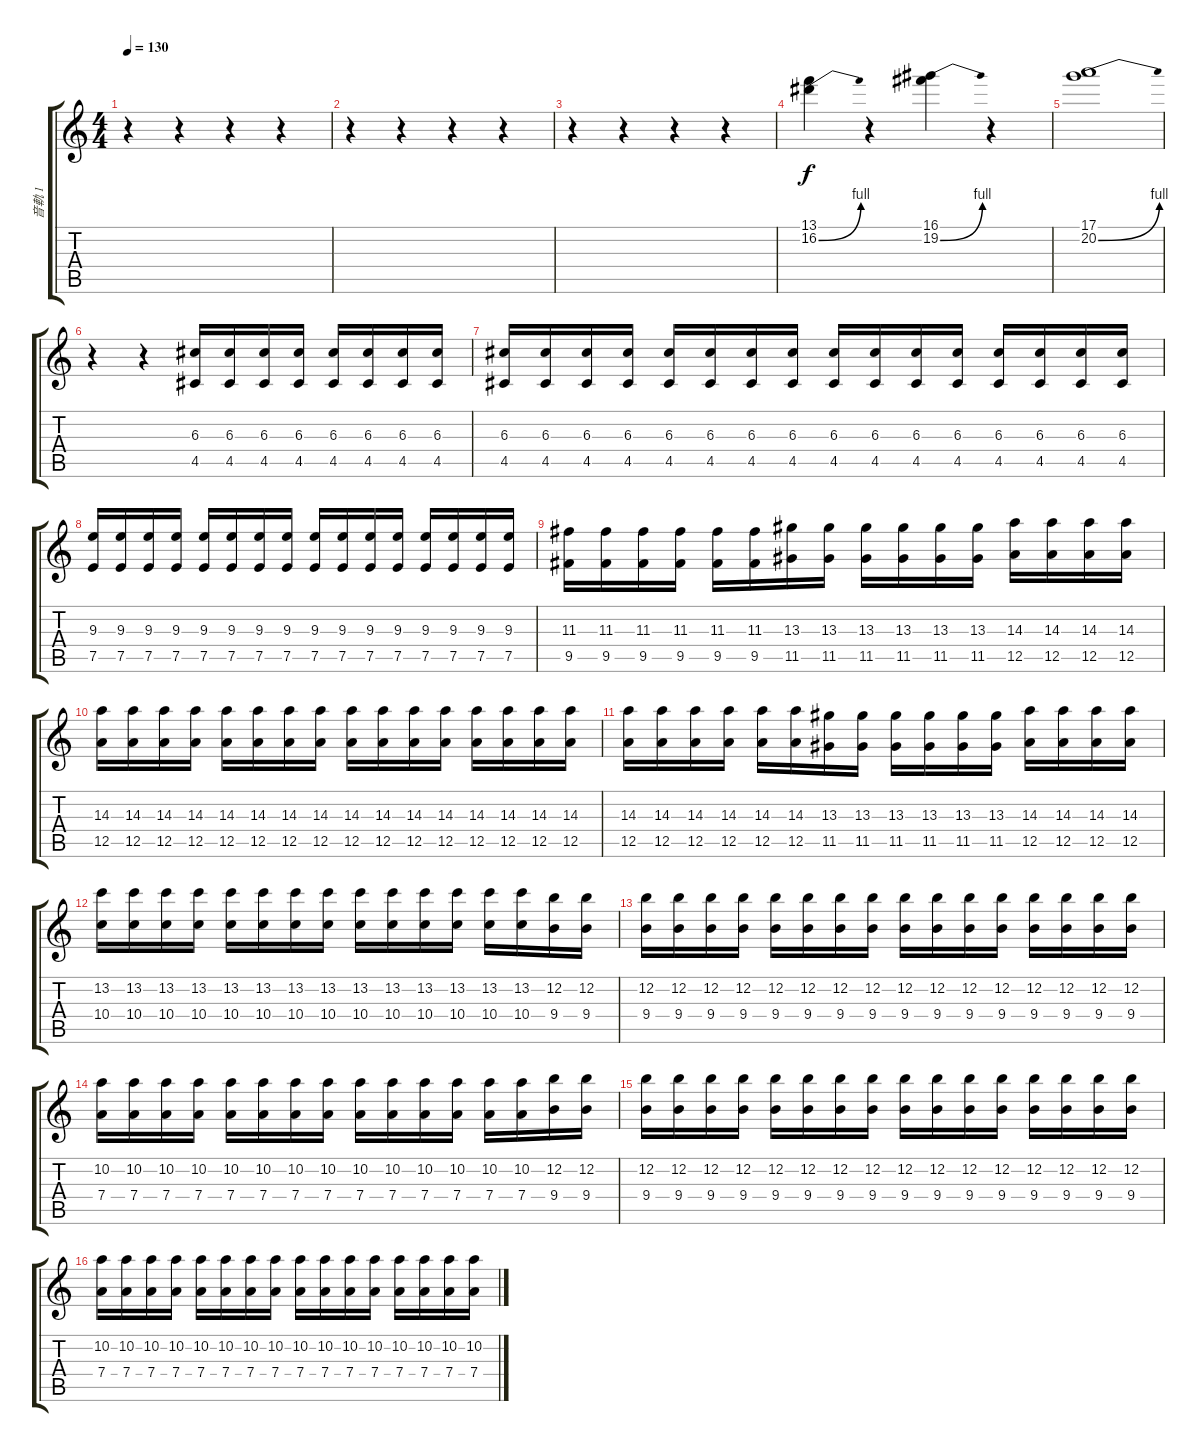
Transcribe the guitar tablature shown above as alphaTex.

\track ("音軌 1" "音軌 1") {instrument overdrivenguitar}
\staff {score tabs}
\tuning (E4 B3 G3 D3 A2 E2) {hide}
\ts (4 4)
\tempo 130
\clef g2
\ks c
r.4{dy f} r.4 r.4 r.4 |
r.4 r.4 r.4 r.4 |
r.4 r.4 r.4 r.4 |
(13.1 16.2{be (bend 0 0 60 4)}).4 r.4 (16.1 19.2{be (bend 0 0 60 4)}).4 r.4 |
(17.1 20.2{be (bend 0 0 60 4)}).1 |
r.4 r.4 (6.3 4.5).16 (6.3 4.5).16 (6.3 4.5).16 (6.3 4.5).16 (6.3 4.5).16 (6.3 4.5).16 (6.3 4.5).16 (6.3 4.5).16 |
(6.3 4.5).16 (6.3 4.5).16 (6.3 4.5).16 (6.3 4.5).16 (6.3 4.5).16 (6.3 4.5).16 (6.3 4.5).16 (6.3 4.5).16 (6.3 4.5).16 (6.3 4.5).16 (6.3 4.5).16 (6.3 4.5).16 (6.3 4.5).16 (6.3 4.5).16 (6.3 4.5).16 (6.3 4.5).16 |
(9.3 7.5).16 (9.3 7.5).16 (9.3 7.5).16 (9.3 7.5).16 (9.3 7.5).16 (9.3 7.5).16 (9.3 7.5).16 (9.3 7.5).16 (9.3 7.5).16 (9.3 7.5).16 (9.3 7.5).16 (9.3 7.5).16 (9.3 7.5).16 (9.3 7.5).16 (9.3 7.5).16 (9.3 7.5).16 |
(11.3 9.5).16 (11.3 9.5).16 (11.3 9.5).16 (11.3 9.5).16 (11.3 9.5).16 (11.3 9.5).16 (13.3 11.5).16 (13.3 11.5).16 (13.3 11.5).16 (13.3 11.5).16 (13.3 11.5).16 (13.3 11.5).16 (14.3 12.5).16 (14.3 12.5).16 (14.3 12.5).16 (14.3 12.5).16 |
(14.3 12.5).16 (14.3 12.5).16 (14.3 12.5).16 (14.3 12.5).16 (14.3 12.5).16 (14.3 12.5).16 (14.3 12.5).16 (14.3 12.5).16 (14.3 12.5).16 (14.3 12.5).16 (14.3 12.5).16 (14.3 12.5).16 (14.3 12.5).16 (14.3 12.5).16 (14.3 12.5).16 (14.3 12.5).16 |
(14.3 12.5).16 (14.3 12.5).16 (14.3 12.5).16 (14.3 12.5).16 (14.3 12.5).16 (14.3 12.5).16 (13.3 11.5).16 (13.3 11.5).16 (13.3 11.5).16 (13.3 11.5).16 (13.3 11.5).16 (13.3 11.5).16 (14.3 12.5).16 (14.3 12.5).16 (14.3 12.5).16 (14.3 12.5).16 |
(13.2 10.4).16 (13.2 10.4).16 (13.2 10.4).16 (13.2 10.4).16 (13.2 10.4).16 (13.2 10.4).16 (13.2 10.4).16 (13.2 10.4).16 (13.2 10.4).16 (13.2 10.4).16 (13.2 10.4).16 (13.2 10.4).16 (13.2 10.4).16 (13.2 10.4).16 (12.2 9.4).16 (12.2 9.4).16 |
(12.2 9.4).16 (12.2 9.4).16 (12.2 9.4).16 (12.2 9.4).16 (12.2 9.4).16 (12.2 9.4).16 (12.2 9.4).16 (12.2 9.4).16 (12.2 9.4).16 (12.2 9.4).16 (12.2 9.4).16 (12.2 9.4).16 (12.2 9.4).16 (12.2 9.4).16 (12.2 9.4).16 (12.2 9.4).16 |
(10.2 7.4).16 (10.2 7.4).16 (10.2 7.4).16 (10.2 7.4).16 (10.2 7.4).16 (10.2 7.4).16 (10.2 7.4).16 (10.2 7.4).16 (10.2 7.4).16 (10.2 7.4).16 (10.2 7.4).16 (10.2 7.4).16 (10.2 7.4).16 (10.2 7.4).16 (12.2 9.4).16 (12.2 9.4).16 |
(12.2 9.4).16 (12.2 9.4).16 (12.2 9.4).16 (12.2 9.4).16 (12.2 9.4).16 (12.2 9.4).16 (12.2 9.4).16 (12.2 9.4).16 (12.2 9.4).16 (12.2 9.4).16 (12.2 9.4).16 (12.2 9.4).16 (12.2 9.4).16 (12.2 9.4).16 (12.2 9.4).16 (12.2 9.4).16 |
(10.2 7.4).16 (10.2 7.4).16 (10.2 7.4).16 (10.2 7.4).16 (10.2 7.4).16 (10.2 7.4).16 (10.2 7.4).16 (10.2 7.4).16 (10.2 7.4).16 (10.2 7.4).16 (10.2 7.4).16 (10.2 7.4).16 (10.2 7.4).16 (10.2 7.4).16 (10.2 7.4).16 (10.2 7.4).16
